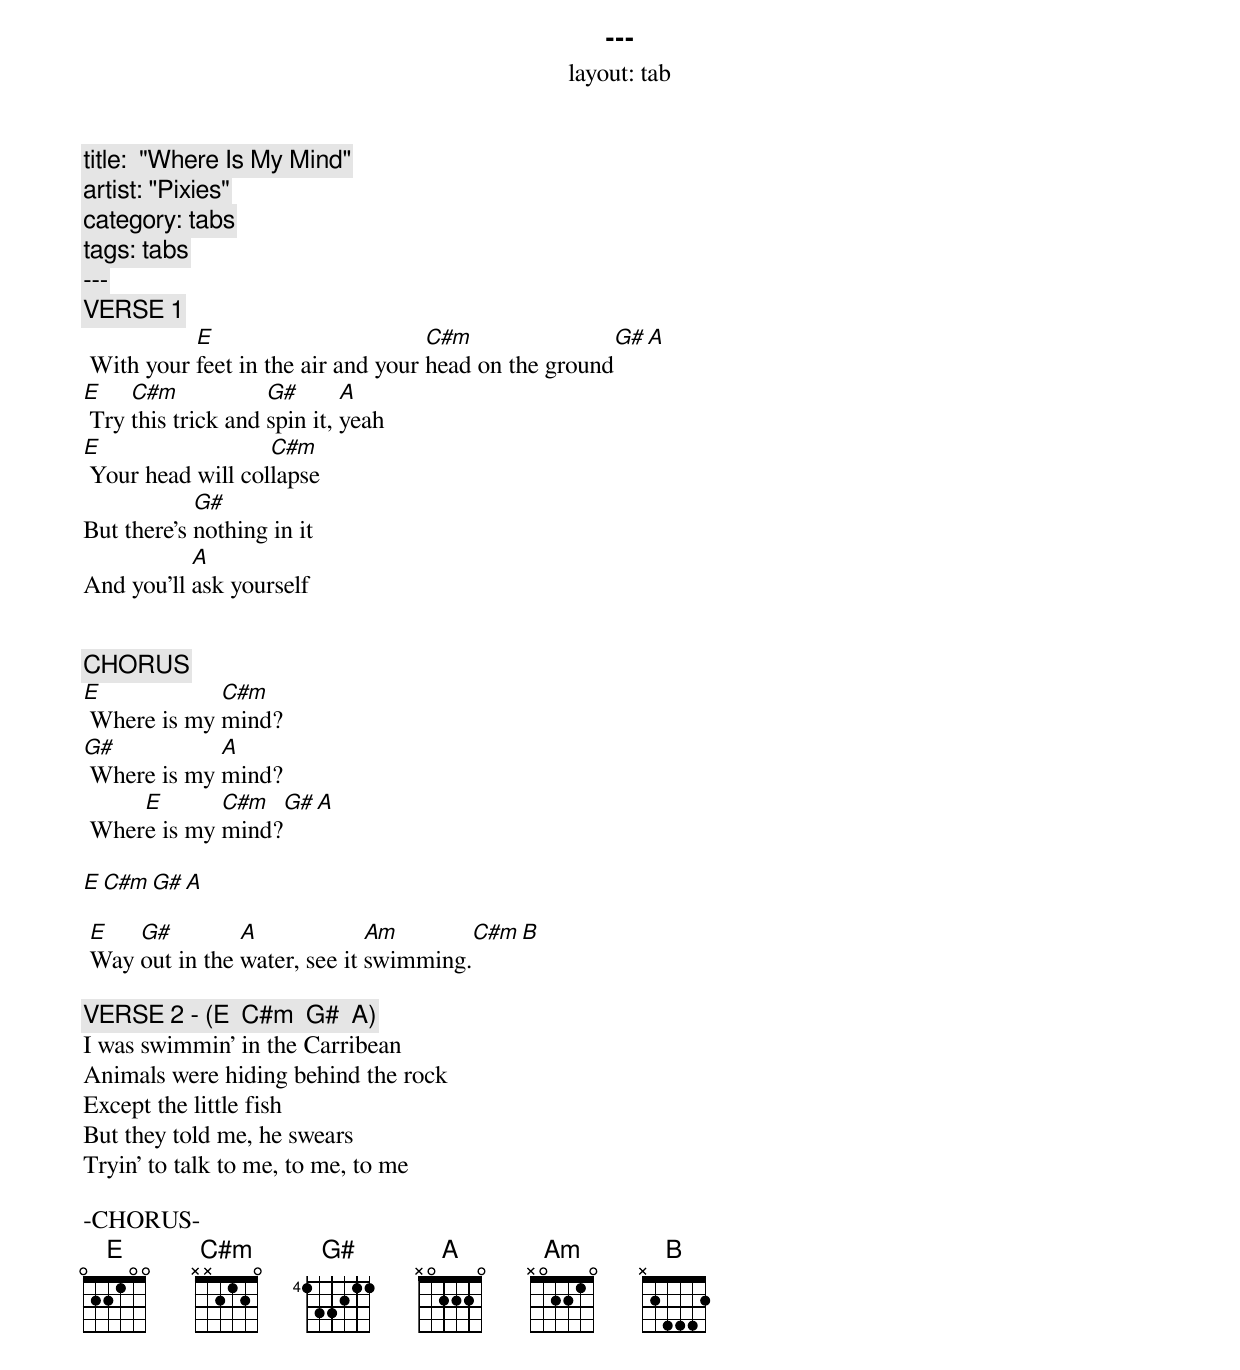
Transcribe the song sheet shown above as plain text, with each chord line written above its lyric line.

---
layout: tab
title:  "Where Is My Mind"
artist: "Pixies"
category: tabs
tags: tabs
---
[VERSE 1]
           E                        C#m               G#  A
 With your feet in the air and your head on the ground
E    C#m            G#       A
 Try this trick and spin it, yeah
E                  C#m
 Your head will collapse
            G#
But there's nothing in it
           A
And you'll ask yourself


[CHORUS]
E            C#m
 Where is my mind?
G#           A
 Where is my mind?
     E       C#m   G#  A
 Where is my mind?

E  C#m  G#  A

 E   G#         A             Am        C#m   B
 Way out in the water, see it swimming.

[VERSE 2] - (E  C#m  G#  A)
I was swimmin' in the Carribean
Animals were hiding behind the rock
Except the little fish
But they told me, he swears
Tryin' to talk to me, to me, to me

-CHORUS-
